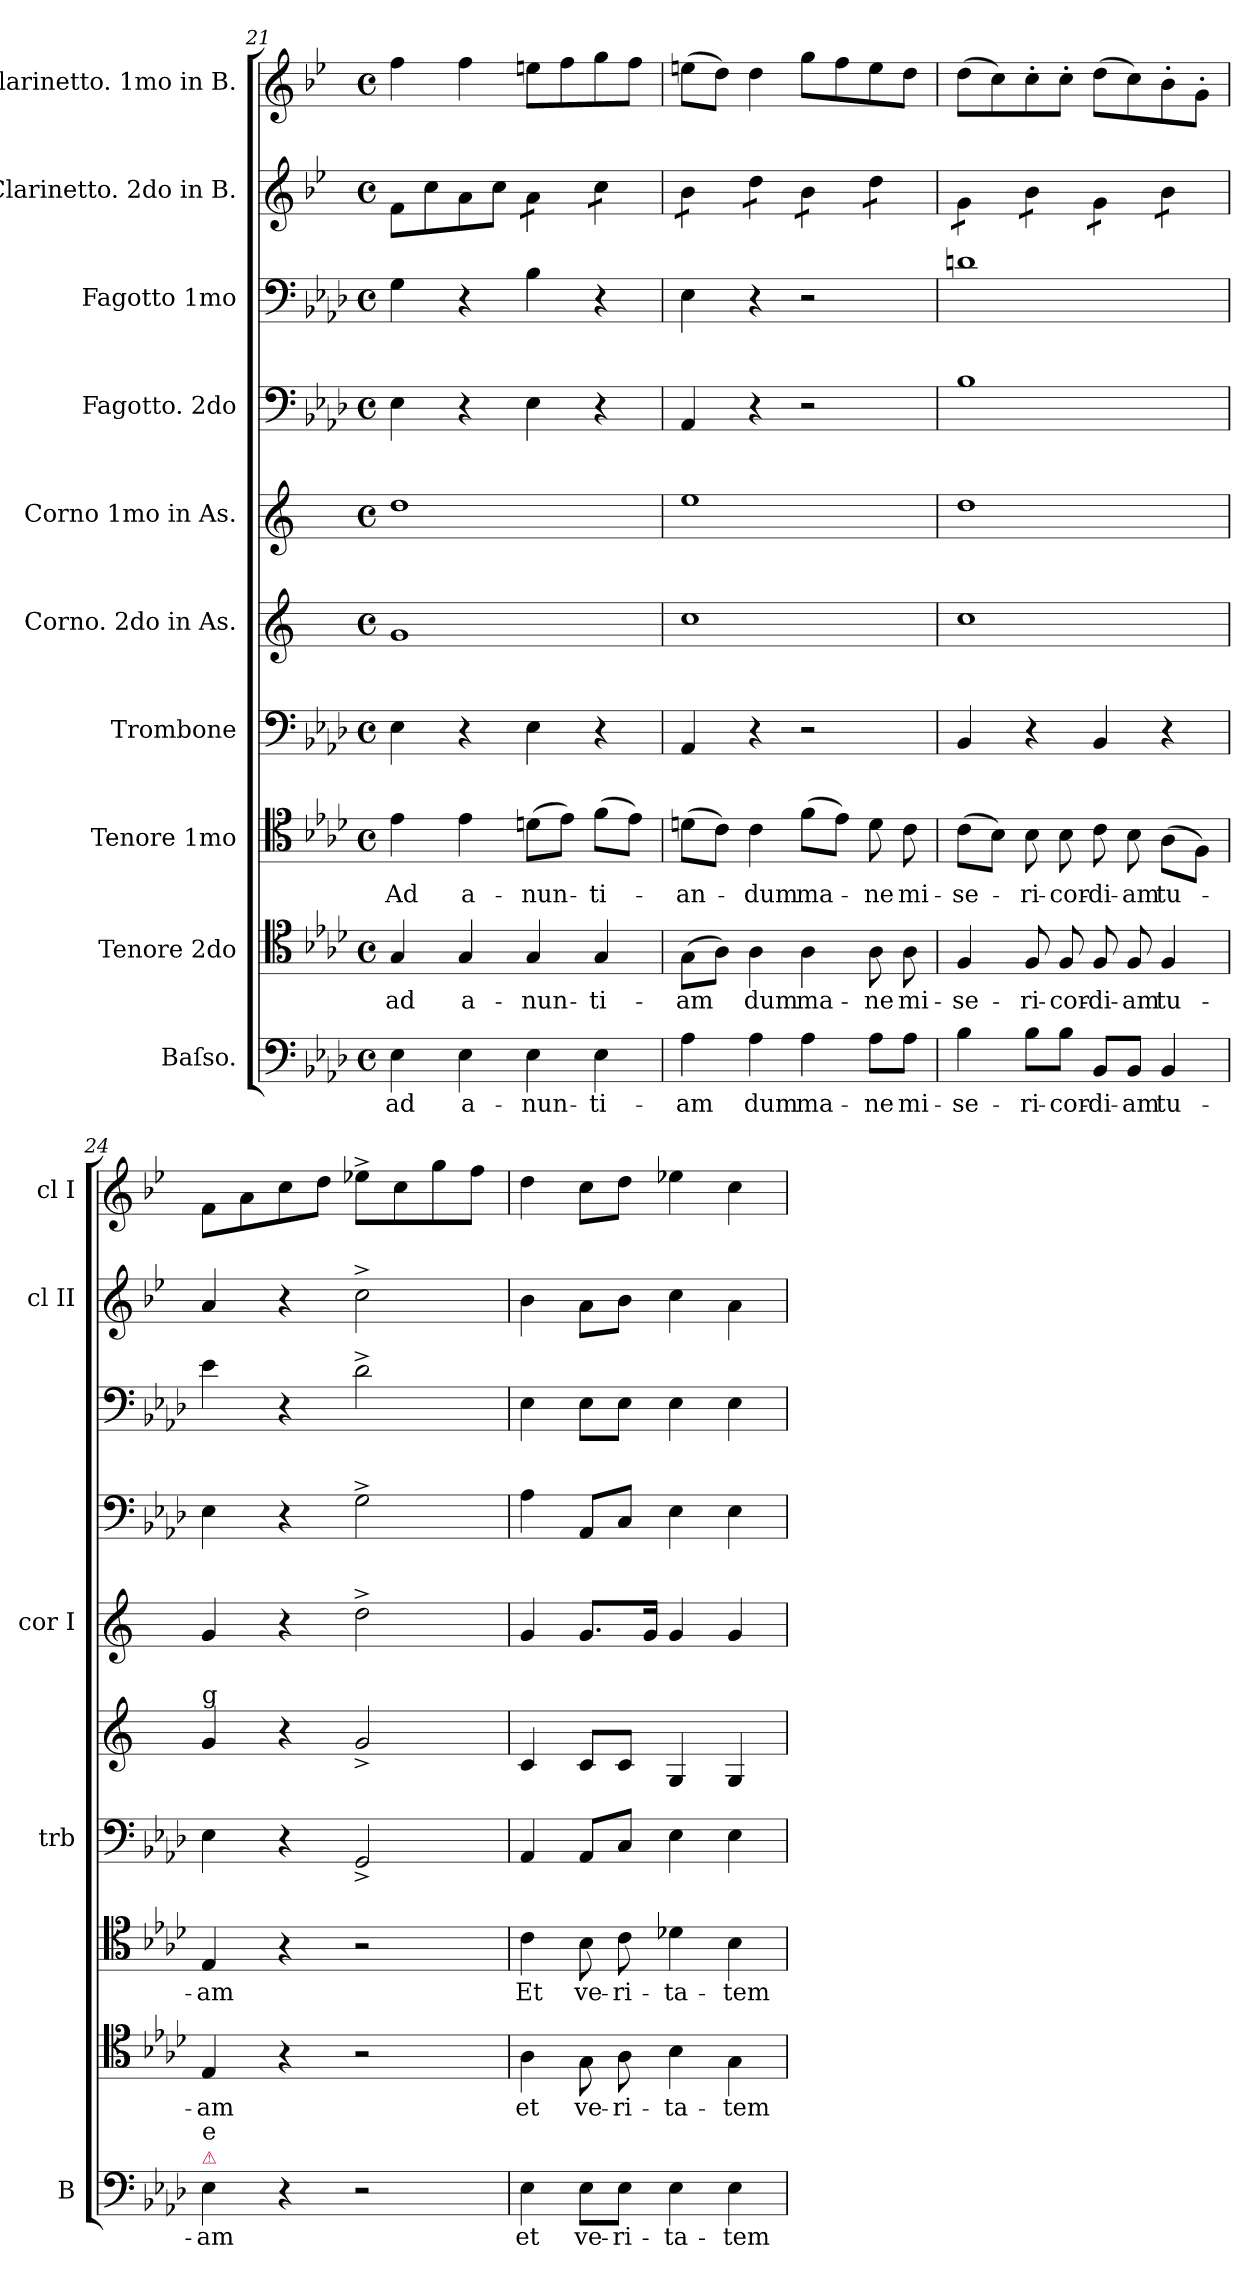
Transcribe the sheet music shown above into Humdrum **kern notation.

**kern	**text	**kern	**text	**kern	**text	**kern	**kern	**kern	**kern	**kern	**kern	**kern
*part10	*part10	*part9	*part9	*part8	*part8	*part7	*part6	*part5	*part4	*part3	*part2	*part1
*staff10	*staff10	*staff9	*staff9	*staff8	*staff8	*staff7	*staff6	*staff5	*staff4	*staff3	*staff2	*staff1
*I"Baſso.	*	*I"Tenore 2do	*	*I"Tenore 1mo	*	*I"Trombone	*I"Corno. 2do in As.	*I"Corno 1mo in As.	*I"Fagotto. 2do	*I"Fagotto 1mo	*I"Clarinetto. 2do in B.	*I"Clarinetto. 1mo in B.
*I'B	*	*	*	*	*	*I'trb	*	*I'cor I	*	*	*I'cl II	*I'cl I
*clefF4	*	*clefC4	*	*clefC4	*	*clefF4	*clefG2	*clefG2	*clefF4	*clefF4	*clefG2	*clefG2
*	*	*	*	*	*	*	*ITrd2c4	*ITrd2c4	*	*	*ITrd1c2	*ITrd1c2
*k[b-e-a-d-]	*	*k[b-e-a-d-]	*	*k[b-e-a-d-]	*	*k[b-e-a-d-]	*k[b-e-a-d-]	*k[b-e-a-d-]	*k[b-e-a-d-]	*k[b-e-a-d-]	*k[b-e-a-d-]	*k[b-e-a-d-]
*A-:	*	*A-:	*	*A-:	*	*A-:	*A-:	*A-:	*A-:	*A-:	*A-:	*A-:
*M4/4	*	*M4/4	*	*M4/4	*	*M4/4	*M4/4	*M4/4	*M4/4	*M4/4	*M4/4	*M4/4
*met(c)	*	*met(c)	*	*met(c)	*	*met(c)	*met(c)	*met(c)	*met(c)	*met(c)	*met(c)	*met(c)
=21	=21	=21	=21	=21	=21	=21	=21	=21	=21	=21	=21	=21
4E-\	ad	4G/	ad	4e-\	Ad	4E-\	1e-	1b-	4E-\	4G\	8e-\L	4ee-\
.	.	.	.	.	.	.	.	.	.	.	8b-\	.
4E-\	a-	4G/	a-	4e-\	a-	4r	.	.	4r	4r	8g\	4ee-\
.	.	.	.	.	.	.	.	.	.	.	8b-\J	.
*	*	*	*	*	*	*	*	*	*	*	*tremolo	*
4E-\	-nun-	4G/	-nun-	(8dn\L	-nun-	4E-\	.	.	4E-\	4B-\	8g\L	8ddn\L
.	.	.	.	8e-\J)	.	.	.	.	.	.	8g\J	8ee-\
4E-\	-ti-	4G/	-ti-	(8f\L	-ti-	4r	.	.	4r	4r	8b-\L	8ff\
.	.	.	.	8e-\J)	.	.	.	.	.	.	8b-\J	8ee-\J
=22	=22	=22	=22	=22	=22	=22	=22	=22	=22	=22	=22	=22
4A-\	-am	(8G\L	-am	(8dn\L	an-	4AA-/	1a-	1cc	4AA-/	4E-\	8a-\L	(8ddn\L
.	.	8A-\J)	.	8c\J)	.	.	.	.	.	.	8a-\J	8cc\J)
4A-\	dum	4A-\	dum	4c\	dum	4r	.	.	4r	4r	8cc\L	4cc\
.	.	.	.	.	.	.	.	.	.	.	8cc\J	.
4A-\	ma-	4A-\	ma-	(8f\L	ma-	2r	.	.	2r	2r	8a-\L	8ff\L
.	.	.	.	8e-\J)	.	.	.	.	.	.	8a-\J	8ee-\
8A-\L	-ne	8A-\	-ne	8d\	-ne	.	.	.	.	.	8cc\L	8dd\
8A-\J	mi-	8A-\	mi-	8c\	mi-	.	.	.	.	.	8cc\J	8cc\J
=23	=23	=23	=23	=23	=23	=23	=23	=23	=23	=23	=23	=23
4B-\	-se-	4F/	-se-	(8c\L	-se-	4BB-/	1a-	1b-	1B-	1dn	8f\L	(8cc\L
.	.	.	.	8B-\J)	.	.	.	.	.	.	8f\J	8b-\)
8B-\L	-ri-	8F/	-ri-	8B-\	-ri-	4r	.	.	.	.	8a-\L	8b-'\
8B-\J	-cor-	8F/	-cor-	8B-\	-cor-	.	.	.	.	.	8a-\J	8b-'\J
8BB-/L	-di-	8F/	-di-	8c\	-di-	4BB-/	.	.	.	.	8f\L	(8cc\L
8BB-/J	-am	8F/	-am	8B-\	-am	.	.	.	.	.	8f\J	8b-\)
4BB-/	tu-	4F/	tu-	(8A-\L	tu-	4r	.	.	.	.	8a-\L	8a-'\
.	.	.	.	8F\J)	.	.	.	.	.	.	8a-\J	8f'\J
*	*	*	*	*	*	*	*	*	*	*	*Xtremolo	*
=24	=24	=24	=24	=24	=24	=24	=24	=24	=24	=24	=24	=24
!	!	!	!	!	!	!	!LO:TX:a:t=g	!	!	!	!	!
!LO:TX:a:color=crimson:t=⚠	!	!	!	!	!	!	!	!	!	!	!	!
!LO:TX:a:t=e	!	!	!	!	!	!	!	!	!	!	!	!
4E-\	-am	4E-/	-am	4E-/	-am	4E-\	4e-/	4e-/	4E-\	4e-\	4g/	8e-\L
.	.	.	.	.	.	.	.	.	.	.	.	8g\
4r	.	4r	.	4r	.	4r	4r	4r	4r	4r	4r	8b-\
.	.	.	.	.	.	.	.	.	.	.	.	8cc\J
2r	.	2r	.	2r	.	2GG^>/	2e-^>/	2b-^\	2G^\	2d-^\	2b-^\	8dd-X^\L
.	.	.	.	.	.	.	.	.	.	.	.	8b-\
.	.	.	.	.	.	.	.	.	.	.	.	8ff\
.	.	.	.	.	.	.	.	.	.	.	.	8ee-\J
=25	=25	=25	=25	=25	=25	=25	=25	=25	=25	=25	=25	=25
4E-\	et	4A-\	et	4c\	Et	4AA-/	4A-/	4e-/	4A-\	4E-\	4a-\	4cc\
8E-\L	ve-	8G\	ve-	8B-\	ve-	8AA-/L	8A-/L	8.e-/L	8AA-/L	8E-\L	8g\L	8b-\L
8E-\J	-ri-	8A-\	-ri-	8c\	-ri-	8C/J	8A-/J	.	8C/J	8E-\J	8a-\J	8cc\J
.	.	.	.	.	.	.	.	16e-/Jk	.	.	.	.
4E-\	-ta-	4B-\	-ta-	4d-X\	-ta-	4E-\	4E-/	4e-/	4E-\	4E-\	4b-\	4dd-X\
4E-\	-tem	4G\	-tem	4B-\	-tem	4E-\	4E-/	4e-/	4E-\	4E-\	4g\	4b-\
=	=	=	=	=	=	=	=	=	=	=	=	=
*-	*-	*-	*-	*-	*-	*-	*-	*-	*-	*-	*-	*-
